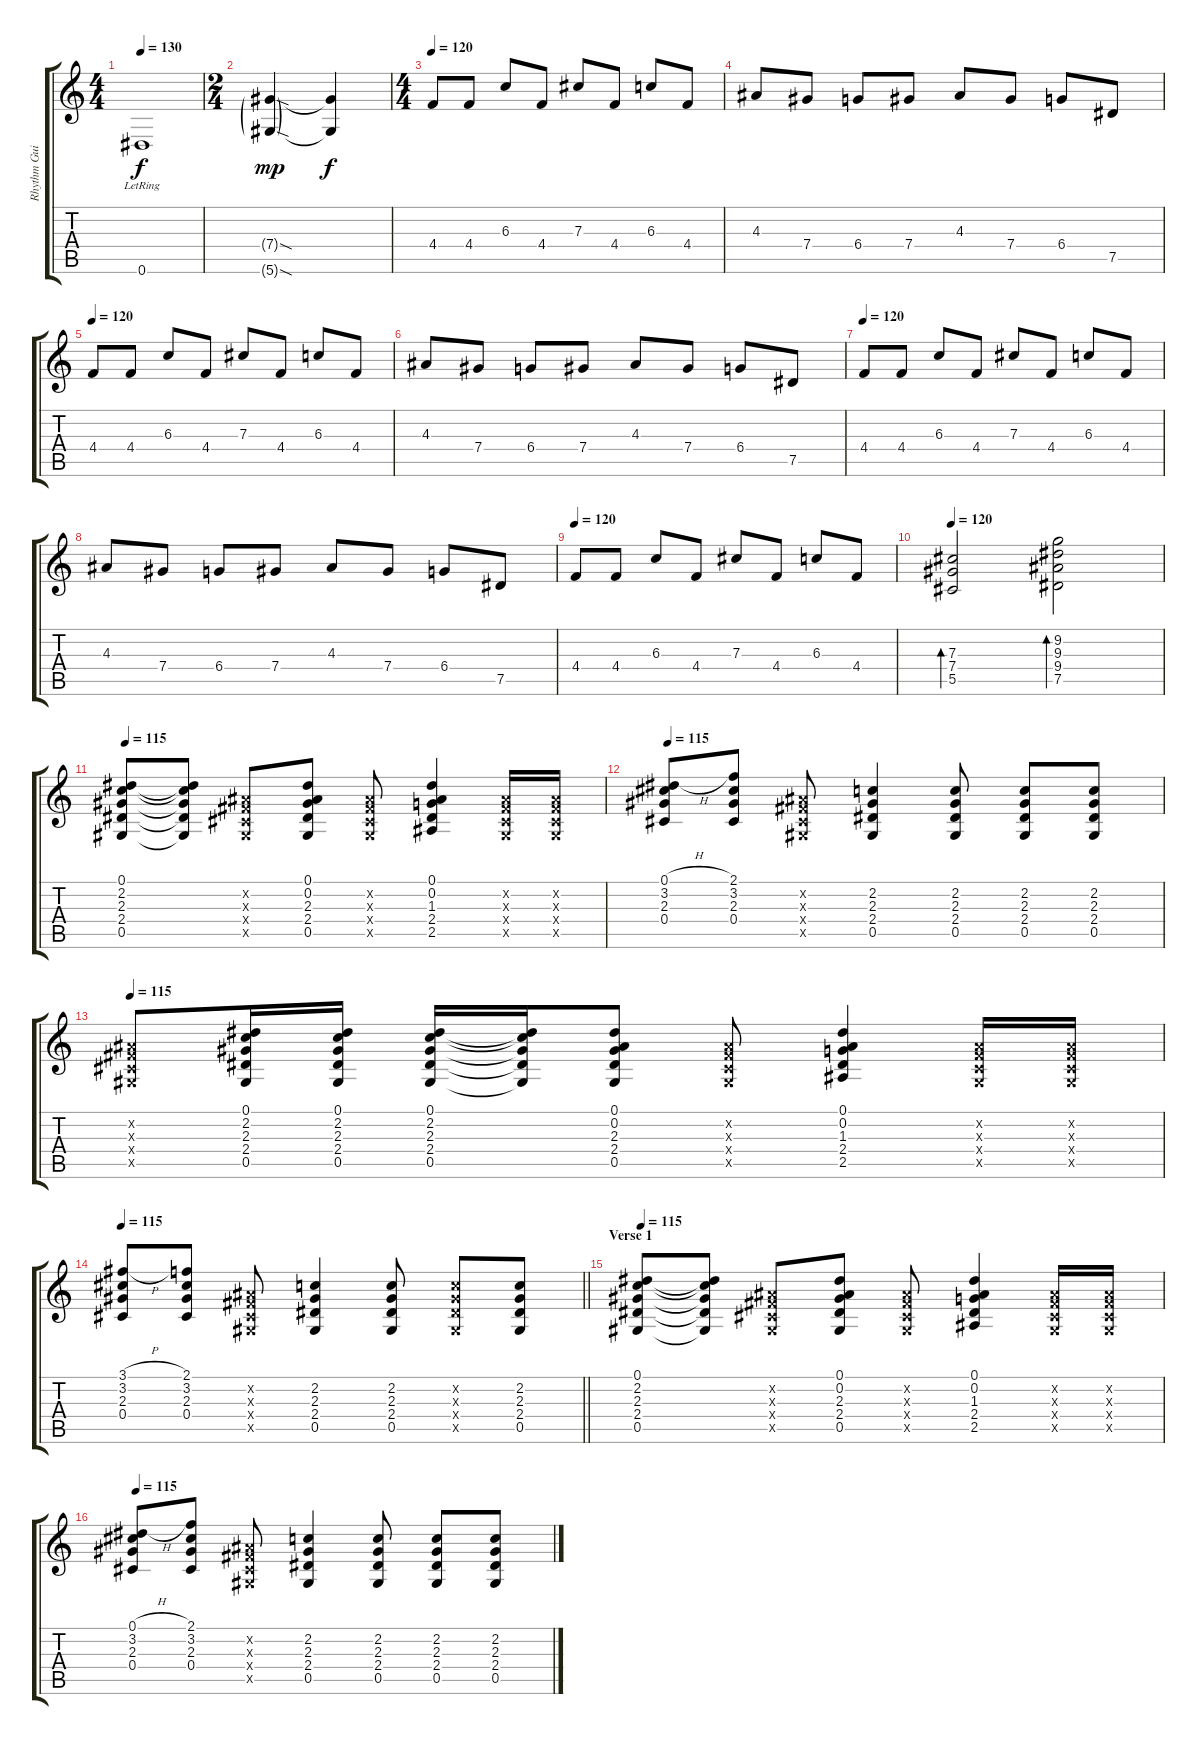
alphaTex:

\track ("Rhythm Guitar " "Rhythm Gui") {instrument acousticguitarsteel}
\staff {score tabs}
\tuning (Eb4 Bb3 Gb3 Db3 Ab2 Eb2) {hide}
\ts (4 4)
\tempo 130
\clef g2
\ks c
0.6{lr}.1{dy f} |
\ts (2 4)
(7.4{sod g} 5.6{sod g}).4{dy mp} (7.4{t} 5.6{t}).4{dy f} |
\ts (4 4)
\tempo 120
4.4.8 4.4.8 6.3.8 4.4.8 7.3.8 4.4.8 6.3.8 4.4.8 |
4.3.8 7.4.8 6.4.8 7.4.8 4.3.8 7.4.8 6.4.8 7.5.8 |
\tempo 120
4.4.8 4.4.8 6.3.8 4.4.8 7.3.8 4.4.8 6.3.8 4.4.8 |
4.3.8 7.4.8 6.4.8 7.4.8 4.3.8 7.4.8 6.4.8 7.5.8 |
\tempo 120
4.4.8 4.4.8 6.3.8 4.4.8 7.3.8 4.4.8 6.3.8 4.4.8 |
4.3.8 7.4.8 6.4.8 7.4.8 4.3.8 7.4.8 6.4.8 7.5.8 |
\tempo 120
4.4.8 4.4.8 6.3.8 4.4.8 7.3.8 4.4.8 6.3.8 4.4.8 |
\tempo 120
(7.3 7.4 5.5).2{bd 120} (9.2 9.3 9.4 7.5).2{bd 120} |
\tempo 115
(0.1 2.2 2.3 2.4 0.5).8 (0.1{t} 2.2{t} 2.3{t} 2.4{t} 0.5{t}).8 (0.2{x} 0.3{x} 0.4{x} 0.5{x}).8 (0.1 0.2 2.3 2.4 0.5).8 (0.2{x} 0.3{x} 0.4{x} 0.5{x}).8 (0.1 0.2 1.3 2.4 2.5).4 (0.2{x} 0.3{x} 0.4{x} 0.5{x}).16 (0.2{x} 0.3{x} 0.4{x} 0.5{x}).16 |
\tempo 115
(0.1{h} 3.2 2.3 0.4).8 (2.1 3.2 2.3 0.4).8 (0.2{x} 0.3{x} 0.4{x} 0.5{x}).8 (2.2 2.3 2.4 0.5).4 (2.2 2.3 2.4 0.5).8 (2.2 2.3 2.4 0.5).8 (2.2 2.3 2.4 0.5).8 |
\tempo 115
(0.2{x} 0.3{x} 0.4{x} 0.5{x}).8 (0.1 2.2 2.3 2.4 0.5).16 (0.1 2.2 2.3 2.4 0.5).16 (0.1 2.2 2.3 2.4 0.5).16 (0.1{t} 2.2{t} 2.3{t} 2.4{t} 0.5{t}).16 (0.1 0.2 2.3 2.4 0.5).8 (0.2{x} 0.3{x} 0.4{x} 0.5{x}).8 (0.1 0.2 1.3 2.4 2.5).4 (0.2{x} 0.3{x} 0.4{x} 0.5{x}).16 (0.2{x} 0.3{x} 0.4{x} 0.5{x}).16 |
\tempo 115
\barLineRight lightlight
(3.1{h} 3.2 2.3 0.4).8 (2.1 3.2 2.3 0.4).8 (0.2{x} 0.3{x} 0.4{x} 0.5{x}).8 (2.2 2.3 2.4 0.5).4 (2.2 2.3 2.4 0.5).8 (2.2{x} 2.3{x} 2.4{x} 0.5{x}).8 (2.2 2.3 2.4 0.5).8 |
\section ("" "Verse 1")
\tempo 115
(0.1 2.2 2.3 2.4 0.5).8 (0.1{t} 2.2{t} 2.3{t} 2.4{t} 0.5{t}).8 (0.2{x} 0.3{x} 0.4{x} 0.5{x}).8 (0.1 0.2 2.3 2.4 0.5).8 (0.2{x} 0.3{x} 0.4{x} 0.5{x}).8 (0.1 0.2 1.3 2.4 2.5).4 (0.2{x} 0.3{x} 0.4{x} 0.5{x}).16 (0.2{x} 0.3{x} 0.4{x} 0.5{x}).16 |
\tempo 115
(0.1{h} 3.2 2.3 0.4).8 (2.1 3.2 2.3 0.4).8 (0.2{x} 0.3{x} 0.4{x} 0.5{x}).8 (2.2 2.3 2.4 0.5).4 (2.2 2.3 2.4 0.5).8 (2.2 2.3 2.4 0.5).8 (2.2 2.3 2.4 0.5).8
